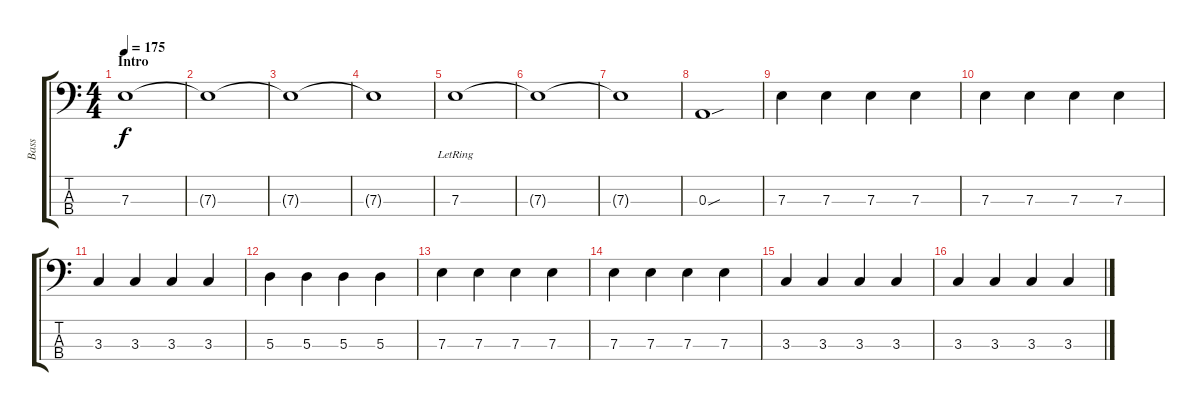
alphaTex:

\track ("Bass" "Bass") {instrument electricbassfinger}
\staff {score tabs}
\tuning (G2 D2 A1 E1) {hide}
\ts (4 4)
\section ("" "Intro")
\tempo 175
\clef f4
\ks c
7.3.1{dy f instrument electricbassfinger} |
7.3{t}.1 |
7.3{t}.1 |
7.3{t}.1 |
7.3{lr}.1 |
7.3{t}.1 |
7.3{t}.1 |
0.3{sou}.1 |
7.3.4 7.3.4 7.3.4 7.3.4 |
7.3.4 7.3.4 7.3.4 7.3.4 |
3.3.4 3.3.4 3.3.4 3.3.4 |
5.3.4 5.3.4 5.3.4 5.3.4 |
7.3.4 7.3.4 7.3.4 7.3.4 |
7.3.4 7.3.4 7.3.4 7.3.4 |
3.3.4 3.3.4 3.3.4 3.3.4 |
3.3.4 3.3.4 3.3.4 3.3{ss}.4
